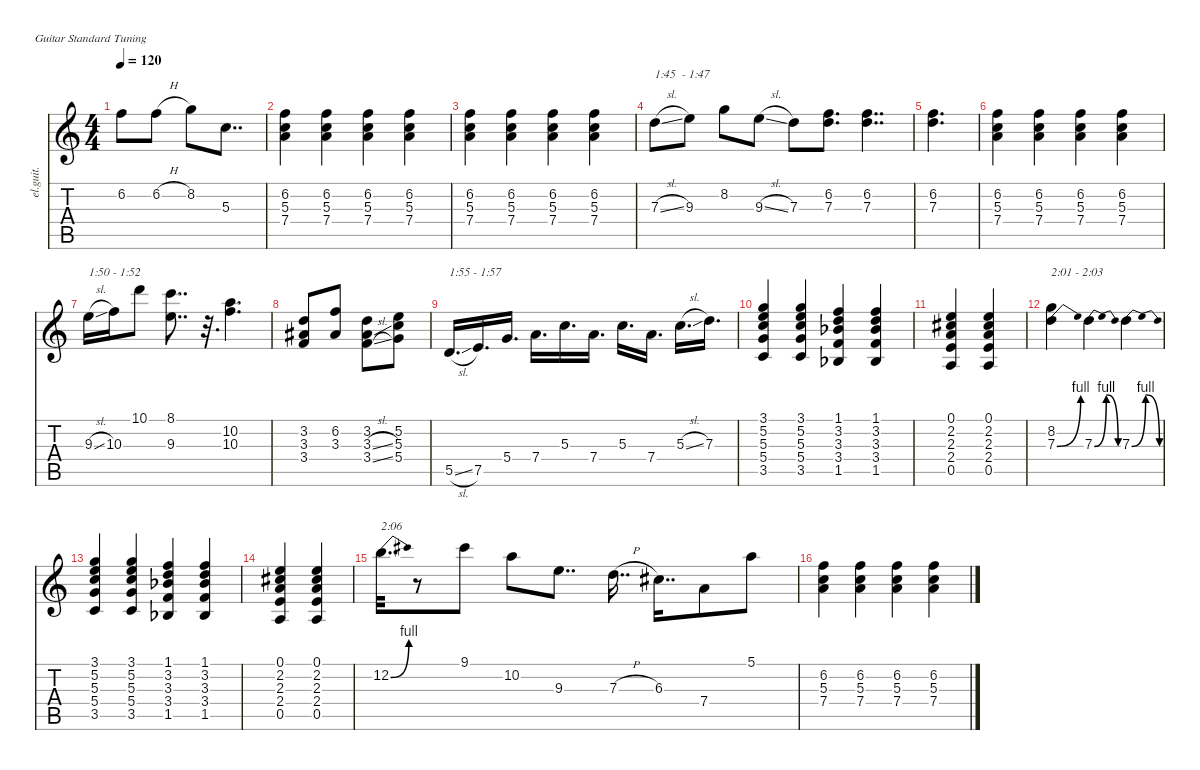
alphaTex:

\defaultSystemsLayout 4
\hideDynamics
\bracketExtendMode nobrackets
\track ("Lead" "el.guit.") {instrument electricguitarclean}
\staff {score tabs}
\tuning (E4 B3 G3 D3 A2 E2)
\ts (4 4)
\tempo 120
\clef g2
\ks c
6.2.8{dy mf beam Down} 6.2{h}.8{beam Down} 8.2.8{beam Down} 5.3.8{dd beam Down} |
(7.4 5.3 6.2).4{beam Down} (7.4 5.3 6.2).4{beam Down} (7.4 5.3 6.2).4{beam Down} (7.4 5.3 6.2).4{beam Down} |
(7.4 5.3 6.2).4{beam Down} (7.4 5.3 6.2).4{beam Down} (7.4 5.3 6.2).4{beam Down} (7.4 5.3 6.2).4{beam Down} |
7.3{sl}.8{txt "1:45  - 1:47" beam Down} 9.3.8{beam Down} 8.2.8{beam Down} 9.3{sl}.8{beam Down} 7.3.8{beam Down} (6.2 7.3).8{d beam Down} (6.2 7.3).4{dd beam Down} |
(6.2 7.3).4{d beam Down} |
(7.4 5.3 6.2).4{beam Down} (7.4 5.3 6.2).4{beam Down} (7.4 5.3 6.2).4{beam Down} (7.4 5.3 6.2).4{beam Down} |
9.3{sl}.16{txt "1:50 - 1:52" beam Down} 10.3.16{beam Down} 10.1.8{beam Down} (9.3 8.1).8{dd beam Down} r.32{d beam Down} (10.2 10.3).4{d beam Down} |
(3.2 3.3{acc #} 3.4).8{beam Up} (6.2 3.3{acc #}).8{beam Up} (3.2 3.3{sl acc #} 3.4{sl}).8{beam Down} (5.2 5.3 5.4).8{beam Down} |
5.5{sl}.16{d txt "1:55 - 1:57" beam Up} 7.5.16{d beam Up} 5.4.16{d beam Up} 7.4.16{d beam Down} 5.3.16{d beam Down} 7.4.16{d beam Down} 5.3.16{d beam Down} 7.4.16{d beam Down} 5.3{sl}.16{d beam Down} 7.3.16{d beam Down} |
(3.5 5.4 5.3 5.2 3.1).4{beam Up} (3.5 5.4 5.3 5.2 3.1).4{beam Up} (1.5{acc b} 3.4 3.3{acc b} 3.2 1.1).4{beam Up} (1.5{acc b} 3.4 3.3{acc b} 3.2 1.1).4{beam Up} |
(0.5 2.4 2.3 2.2{acc #} 0.1).4{beam Up} (0.5 2.4 2.3 2.2{acc #} 0.1).4{beam Up} |
(8.2 7.3{be (bend 0 0 15 4)}).4{txt "2:01 - 2:03" beam Down} 7.3{be (bendrelease 0 0 10.2 4 20.4 4 30 0)}.4{beam Down} 7.3{be (bendrelease 0 0 10.2 4 20.4 4 30 0)}.4{beam Down} |
(3.5 5.4 5.3 5.2 3.1).4{beam Up} (3.5 5.4 5.3 5.2 3.1).4{beam Up} (1.5{acc b} 3.4 3.3{acc b} 3.2 1.1).4{beam Up} (1.5{acc b} 3.4 3.3{acc b} 3.2 1.1).4{beam Up} |
(0.5 2.4 2.3 2.2{acc #} 0.1).4{beam Up} (0.5 2.4 2.3 2.2{acc #} 0.1).4{beam Up} |
12.2{be (bend 0 0 15 4)}.32{dd txt "2:06" beam Down} r.8{beam Down} 9.1{acc #}.8{beam Down} 10.2.8{beam Down} 9.3.8{dd beam Down} 7.3{h}.16{dd beam Down} 6.3{acc #}.16{dd beam Down} 7.4.8{beam Down} 5.1.8{beam Down} |
(7.4 5.3 6.2).4{beam Down} (7.4 5.3 6.2).4{beam Down} (7.4 5.3 6.2).4{beam Down} (7.4 5.3 6.2).4{beam Down}
